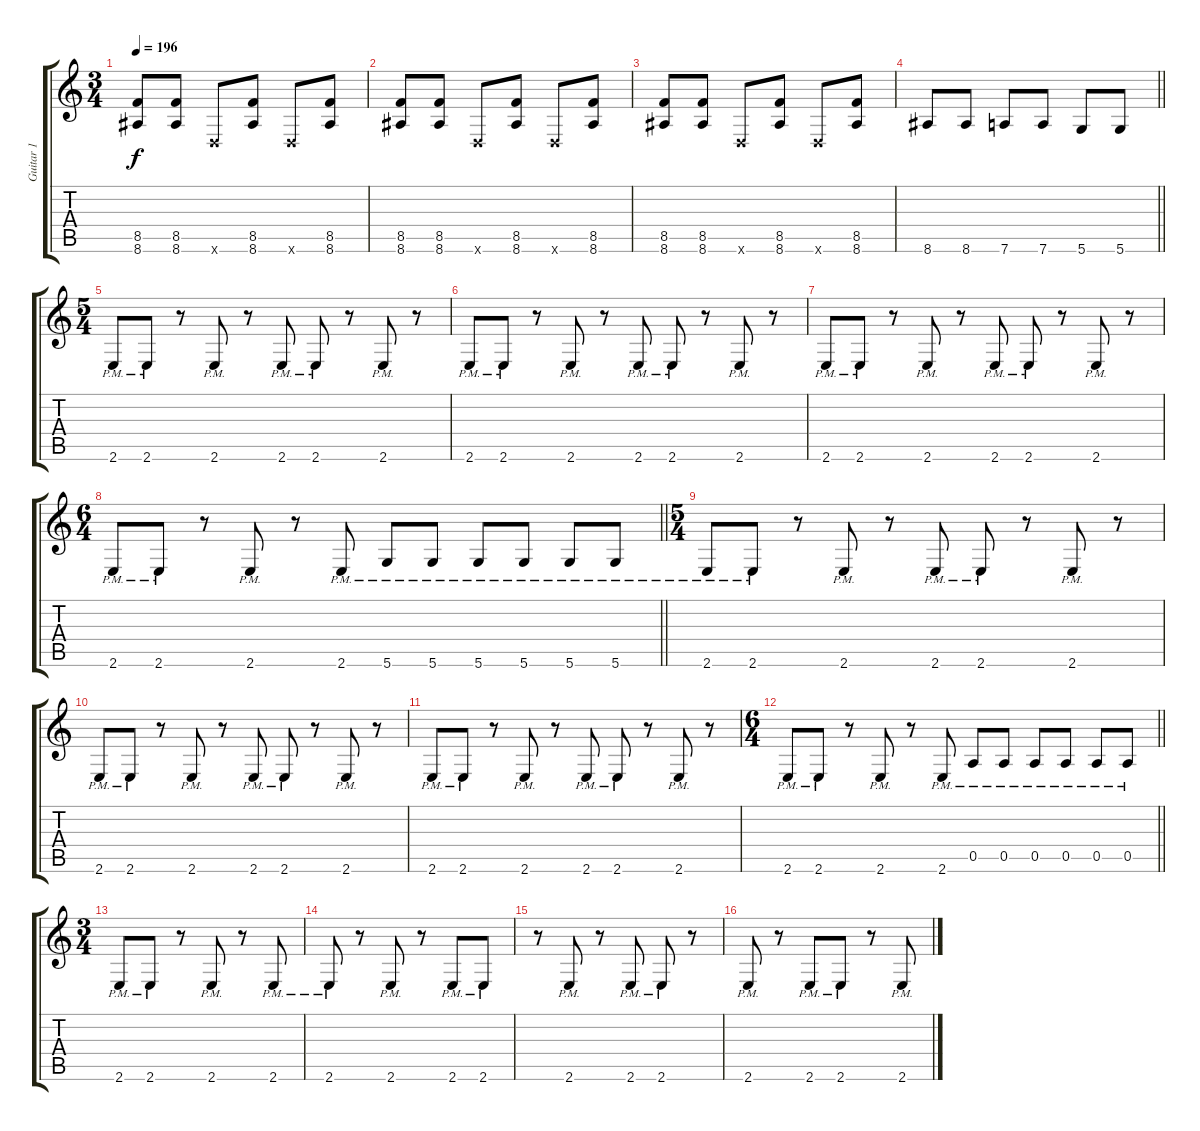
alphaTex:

\track ("Guitar 1" "Guitar 1") {instrument distortionguitar}
\staff {score tabs}
\tuning (E4 B3 G3 D3 A2 D2) {hide}
\ts (3 4)
\tempo 196
\clef g2
\ks c
(8.5 8.6).8{dy f} (8.5 8.6).8 0.6{x}.8 (8.5 8.6).8 0.6{x}.8 (8.5 8.6).8 |
(8.5 8.6).8 (8.5 8.6).8 0.6{x}.8 (8.5 8.6).8 0.6{x}.8 (8.5 8.6).8 |
(8.5 8.6).8 (8.5 8.6).8 0.6{x}.8 (8.5 8.6).8 0.6{x}.8 (8.5 8.6).8 |
\barLineRight lightlight
8.6.8 8.6.8 7.6.8 7.6.8 5.6.8 5.6.8 |
\ts (5 4)
\section ("" "")
2.6{pm}.8 2.6{pm}.8 r.8 2.6{pm}.8 r.8 2.6{pm}.8 2.6{pm}.8 r.8 2.6{pm}.8 r.8 |
2.6{pm}.8 2.6{pm}.8 r.8 2.6{pm}.8 r.8 2.6{pm}.8 2.6{pm}.8 r.8 2.6{pm}.8 r.8 |
2.6{pm}.8 2.6{pm}.8 r.8 2.6{pm}.8 r.8 2.6{pm}.8 2.6{pm}.8 r.8 2.6{pm}.8 r.8 |
\ts (6 4)
\barLineRight lightlight
2.6{pm}.8 2.6{pm}.8 r.8 2.6{pm}.8 r.8 2.6{pm}.8 5.6{pm}.8 5.6{pm}.8 5.6{pm}.8 5.6{pm}.8 5.6{pm}.8 5.6{pm}.8 |
\ts (5 4)
2.6{pm}.8 2.6{pm}.8 r.8 2.6{pm}.8 r.8 2.6{pm}.8 2.6{pm}.8 r.8 2.6{pm}.8 r.8 |
2.6{pm}.8 2.6{pm}.8 r.8 2.6{pm}.8 r.8 2.6{pm}.8 2.6{pm}.8 r.8 2.6{pm}.8 r.8 |
2.6{pm}.8 2.6{pm}.8 r.8 2.6{pm}.8 r.8 2.6{pm}.8 2.6{pm}.8 r.8 2.6{pm}.8 r.8 |
\ts (6 4)
\barLineRight lightlight
2.6{pm}.8 2.6{pm}.8 r.8 2.6{pm}.8 r.8 2.6{pm}.8 0.5{pm}.8 0.5{pm}.8 0.5{pm}.8 0.5{pm}.8 0.5{pm}.8 0.5{pm}.8 |
\ts (3 4)
\section ("" "")
2.6{pm}.8 2.6{pm}.8 r.8 2.6{pm}.8 r.8 2.6{pm}.8 |
2.6{pm}.8 r.8 2.6{pm}.8 r.8 2.6{pm}.8 2.6{pm}.8 |
r.8 2.6{pm}.8 r.8 2.6{pm}.8 2.6{pm}.8 r.8 |
2.6{pm}.8 r.8 2.6{pm}.8 2.6{pm}.8 r.8 2.6{pm}.8
